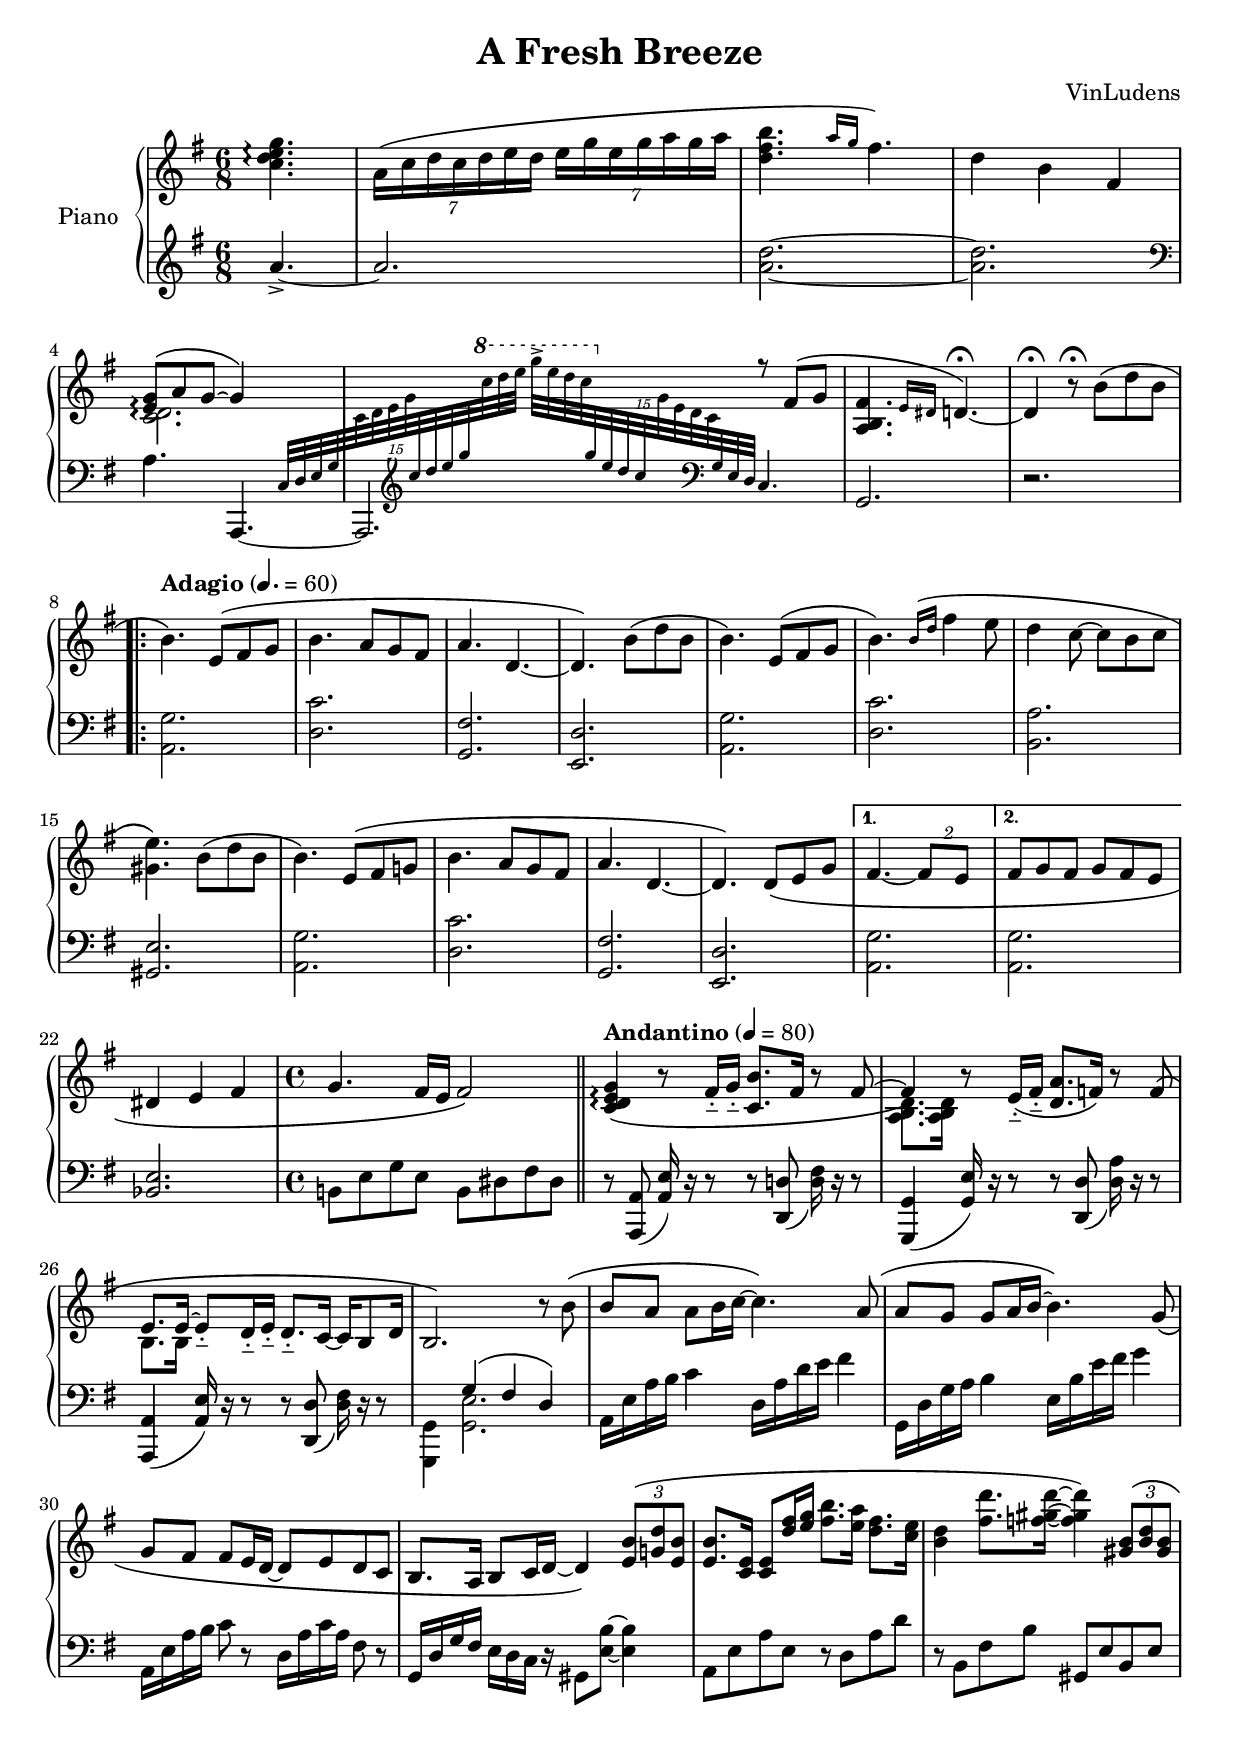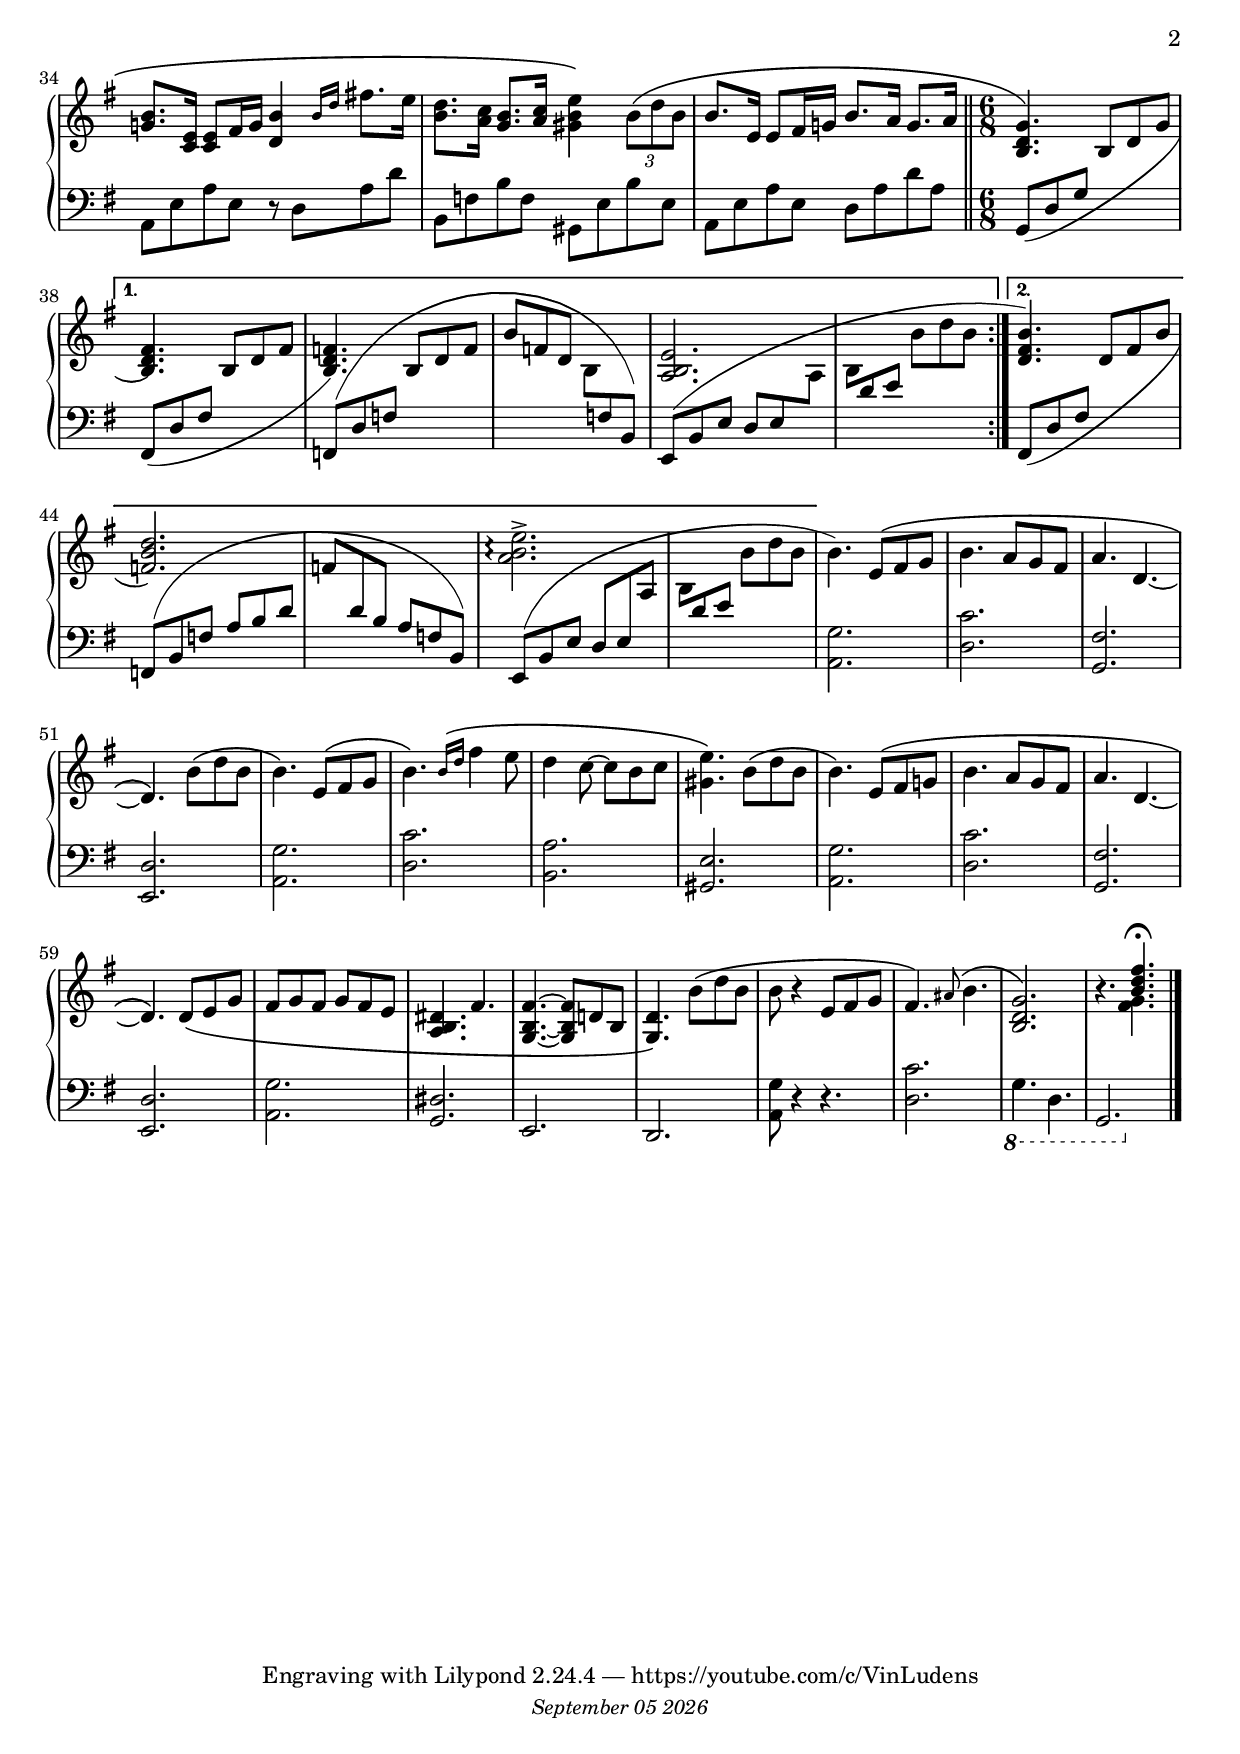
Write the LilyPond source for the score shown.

\version "2.22.1"

date = #(strftime "%B %d %Y" (localtime (current-time)))
\header {
  title = "A Fresh Breeze"
  %instrument = "Piano"
  composer = "VinLudens"
  %arranger = "Arr. by VinLudens"
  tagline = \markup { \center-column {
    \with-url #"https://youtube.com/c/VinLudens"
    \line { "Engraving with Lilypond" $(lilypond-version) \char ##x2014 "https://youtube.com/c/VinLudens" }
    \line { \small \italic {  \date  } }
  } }
}

%#(set-global-staff-size 20)
%showLastLength = R1 * 10

pagenumheader = \markup { \fill-line { \null \fromproperty #'page:page-number-string } }
\paper {
  #(set-paper-size "a4")
  evenHeaderMarkup = \markup { \on-the-fly \print-page-number-check-first \pagenumheader }
  oddHeaderMarkup = \evenHeaderMarkup
}

\include "global.ly"
\version "2.23.10"
\include "global.ly"

right = \relative c'' {
  \global

  \partial 4. <c d e g>4.\arpeggio |
  \tuplet 7/6 4. { a16\( c d c d e d e g e g a g a } |
  <d, fis b=''>4. \grace { a'=''16 g } fis=''4.\) |
  d4 b fis |
  << { \voiceOne 
      <e=' g>8\(\arpeggio a=' g ~ 4\) s1*1/40 \change Staff = "left" \tiny \once\override Beam.positions = #'(3.6 . 8.5) \once\override Score.TupletNumber.whiteout-style = #'rounded-box \once\override Score.TupletNumber.whiteout = ##t \tuplet 15/12 { \stemUp c,,=32[ d e g | \change Staff = "right"
      \cadenzaOn
      \stemDown c='32 d e g \change Staff = "left" \once\override Score.Clef.layer = #-2 \clef "treble" \stemUp c d e g \change Staff = "right" \ottava 1 \stemDown c d e] } 
      \once\override Beam.positions = #'(-2.5 . -6.5) \tuplet 15/12 { g->[ e d c \ottava 0 \change Staff = "left" \stemUp g e d c \change Staff = "right" \stemDown g e d c \change Staff = "left" \clef "bass" \stemUp g e d] } \normalsize 
      \cadenzaOff \partial 4. \change Staff = "right" r8 fis'='\( g |
    }
    \new Voice { \voiceTwo 
      <c,=' d>2.\arpeggio |
    }
  >> \oneVoice
  <fis=' b,= a>4. \grace { e16 dis } d4.\)\fermata ~ |
  4\fermata r8\fermata b'='8\( d b |
  

  \repeat volta 2 {

    \tempo "Adagio" 4. = 60 
    b4.\) e,='8\( fis g |
    b4. a8 g fis |
    a4. d,4. ~ |
    4.\) b'='8\( d b |

    b4.\) e,='8\( fis g |
    b4.\) \grace { b16\( d } fis4 e8 |
    d4 c8 ~ 8 b c |
    <gis=' e'>4.\) b='8\( d b |

    b4.\) e,='8\( fis g |
    b4. a8 g fis |
    a4. d,4. ~ |
    4.\) d='8\( e g |

    \alternative {
      { fis4. ~ \tuplet 2/3 { 8 e } | }
      { fis8 g fis g fis e  | }
    }
    dis4 e fis |

    \time 4/4

    g4. fis16 e fis2\) |

    
    \bar "||"
    \tempo "Andantino" 4=80

    <c=' d e g>4\(\arpeggio r8 fis16-_ g-_ <b=' c,>8. fis='16 r8 fis8 ^~ |
    << { \voiceOne 
        fis='4\) \oneVoice r8 e16-_\( fis-_ <a=' d,>8. f16\) r8 f^\( |
        \voiceOne e8. e16 ~ \oneVoice 8-_ d16-_ e-_ d8.-_ c16 ~ 16 b8 d16 |
        b2.\) r8 b'='\( |
      }
      \new Voice { \voiceTwo 
        <d,=' b a>8. 16 s2. |
        b=8. 16 s2. |
        \change Staff = "left" \voiceOne s4 g=4\( fis d\) |
      }
    >> \oneVoice

    b''='8 a a b16 c ~ 4.\) a='8\( |
    a8 g g a16 b ~ 4.\) g='8\( |
    g8 fis fis e16 d ~ 8 e d c |
    b8. a16 b8 c16 d ~ 4\) \tuplet 3/2 { <e b'='>8\( <g d'> <e b'> } |

    8. <c=' e>16 8 <d'='' fis>16 <e g> <fis b>8. <e a>16 <d fis>8. <c e>16 |
    <b d>4 <fis'='' d'>8. <f gis d'>16 ~ 4\) \tuplet 3/2 { <gis,=' b>8\( <b d> <gis b> } |
    <g b>8. <c,=' e>16 8 fis16 g <b d,>4 \grace { b16 d } fis=''8. e16 |
    <b d>8. <a c>16 <g b>8. <a c>16 <gis b e>4\) \tuplet 3/2 { b='8\( d b } |
    b8. e,16 8 fis16 g b8. a16 g8. a16 |

    \bar "||" \time 6/8

    <b,= d g>4.\) s4. |
    \alternative {
      {
        <b= d fis>4. s4. |
        <b= d f>4. s4. |
        s2. |
        <a= b e>2. |
        s4. b'='8 d b |
      }{
        <d,=' fis b>4. s4. |
        <f=' b d>2. |
        s2. |
        <a=' b e>2.->\arpeggio |
        s4. b='8 d b |
      }
    }


  }

  b='4. e,='8\( fis g |
  b4. a8 g fis |
  a4. d,4. ~ |
  4.\) b'='8\( d b |

  b4.\) e,='8\( fis g |
  b4.\) \grace { b16\( d } fis4 e8 |
  d4 c8 ~ 8 b c |
  <gis=' e'>4.\) b='8\( d b |

  b4.\) e,='8\( fis g |
  b4. a8 g fis |
  a4. d,4. ~ |
  4.\) d='8\( e g |

  fis8 g fis g fis e |
  <dis b a>4. fis |
  <fis b, g>4. ~ 8 d b |
  <d g,>4.\) b'='8\( d b |

  b='8 r4 e,='8 fis g |
  fis4.\) \grace ais='8\( b='4. |
  <g=' d b>2.\) |
  r4. << { \voiceOne 
      <b=' d fis>\fermata |
    }
    \new Voice { \voiceTwo 
      <fis=' g>4. |
    }
  >> \oneVoice

  \bar "|."

}

\version "2.23.10"
\include "global.ly"

left = \relative c'' {
  \global \clef "treble"

  \partial 4. a4.-> ~ |
  2. |
  <d a>2. ~ |
  2. |

  \clef "bass" a,=4. a,,=,,4. ~ |
  \cadenzaOn
  2.*13/15

  \cadenzaOff \partial 4. \tiny \stemNeutral c'=4. \normalsize |





  g=,2.
  r2. |


  \repeat volta 2 {


    <a=, g'>2. |
    <d c'>2. |
    <g, fis'>2. |
    <e d'>2. |

    <a=, g'>2. |
    <d c'>2. |
    <b a'>2. |
    <gis e'>2. |

    <a=, g'>2. |
    <d c'>2. |
    <g, fis'>2. |
    <e d'>2. |

    \alternative {
      { <a=, g'>2. | }
      { <a=, g'>2. | }
    }
    <bes e>2.

    \time 4/4

    b8 e g e b dis fis dis |

    
    \bar "||"


    r8 <a=, a,>( <a e'=>16) r16 r8 r8 <d= d,>8_( <d fis=>16) r16 r8 |
    
    <g,=, g,>4( <g e'>16) r16 r8 r8 <d'= d,>8_( <d a'>16) r16 r8 |
    <a=, a,>4( <a e'>16) r16 r8 r8 <d= d,>8_( <d fis>16) r16 r8 |
    \voiceTwo <g,=, g,>4 <g e'>2. | \oneVoice








    a=,16 e' a b c4 d,=16 a' d e fis4 |
    g,,=,16 d' g a b4 e,=16 b' e fis g4 |
    a,,=,16 e' a b c8 r8 d,=16 a' c a fis8 r8 |
    g,=,16 d' g fis e d c r gis=,8 <e'= b'>8 ~ 4 |
    
    a,=,8 e' a e r d= a' d |
    r8 b,=, fis' b gis,=, e' b e |
    a,=,8 e' a e r d= a' d |
    b,=, f' b f gis,=, e' b' e, |
    a,=,8 e' a e d= a' d a |

    \bar "||" \time 6/8
    \shape #'(((0 . 0) (0 . 0) (0 . 0) (0 . 0)) ((0 . 8.5) (0 . 8.5) (0 . 8.5) (0 . 8.5))) Slur
    g,=,8( d' g \change Staff = "right" b d g |  \change Staff = "left"
    \alternative {
      { \shape #'((0 . 0) (0 . 1) (-3 . 4) (0 . 8.3)) Slur
        fis,,=,8)( d' fis \change Staff = "right" b d fis |  \change Staff = "left" \shape #'((0 . 0) (3 . 0) (0 . 0) (0 . 0)) Slur
        f,,=,8)^( d' f \change Staff = "right" b d f |
        b f d b \change Staff = "left" f b,) | \shape #'((0 . 0) (3 . 0) (-8 . 5) (-.5 . 8.5)) Slur %  \shape #'((0 . 0) (3 . 0) (-8 . 5) (-3 . 8.5)) Slur
        e,=,8( b' e d e \change Staff = "right" a |
        \tweak Beam.positions #'(-5 . -3) b \change Staff = "left" \stemUp d e s4. |
      }{ \shape #'(((0 . 0) (0 . 0) (0 . 0) (0 . 0)) ((0 . 10.2) (0 . 10.2) (0 . 10.2) (0 . 10.2))) Slur
        fis,,=,8)( d' fis \change Staff = "right" d'=' fis b | \change Staff = "left" 
        f,,=,8)^( b f' a b d \change Staff = "right" |
        f=' \change Staff = "left" d=' b a f b,) | \shape #'((0 . 0) (0 . 0) (-3 . 2) (0 . 8)) Slur
        e,=,8( b' e d e \change Staff = "right" a |
        \stemDown \tweak Beam.positions #'(-5 . -3) b \change Staff = "left" \stemUp d e \stemNeutral s4. |
      }
    }


  }

  <a,,=, g'>2.) |
  <d c'>2. |
  <g, fis'>2. |
  <e d'>2. |

  <a=, g'>2. |
  <d c'>2. |
  <b a'>2. |
  <gis e'>2. |

  <a=, g'>2. |
  <d c'>2. |
  <g, fis'>2. |
  <e d'>2. |

  <a=, g'>2. |
  <g dis'>2. |
  e2. |
  d2. |

  <a'=, g'>8 r4 r4. |
  <d= c'>2. |
  \ottava -1 g,=,4. d |

  g,2. \ottava 0 |





  
  \bar "|."

}

\version "2.23.10"
\include "global.ly"

crescPoco = \tweak DynamicText.self-alignment-X #LEFT 
        #(make-dynamic-script (markup #:normal-text #:italic "cresc. poco a poco"))

rit = \tweak DynamicText.self-alignment-X #LEFT #(make-dynamic-script
  (markup #:normal-text #:italic "rit."))

rall = \tweak DynamicText.self-alignment-X #LEFT #(make-dynamic-script
  (markup #:normal-text #:italic "rall."))

dynamics = {
  \global
  % allow text in the dynamics block to be centered vertically
  % \override TextScript.extra-offset = #'(0 . 1)
%}
}


\score {
  \new PianoStaff \with {
    instrumentName = "Piano"
  } << \accidentalStyle piano
    \new Staff = "right" \with {
      midiInstrument = "acoustic grand"
    } \right
    \new Dynamics = "Dynamics" \dynamics
    \new Staff = "left" \with {
      midiInstrument = "acoustic grand"
    } { \clef bass \left }
  >>
  \layout { }
  \midi {
    %\tempo 4=80
    \set Staff.midiMaximumVolume = #0.7
  }
}
